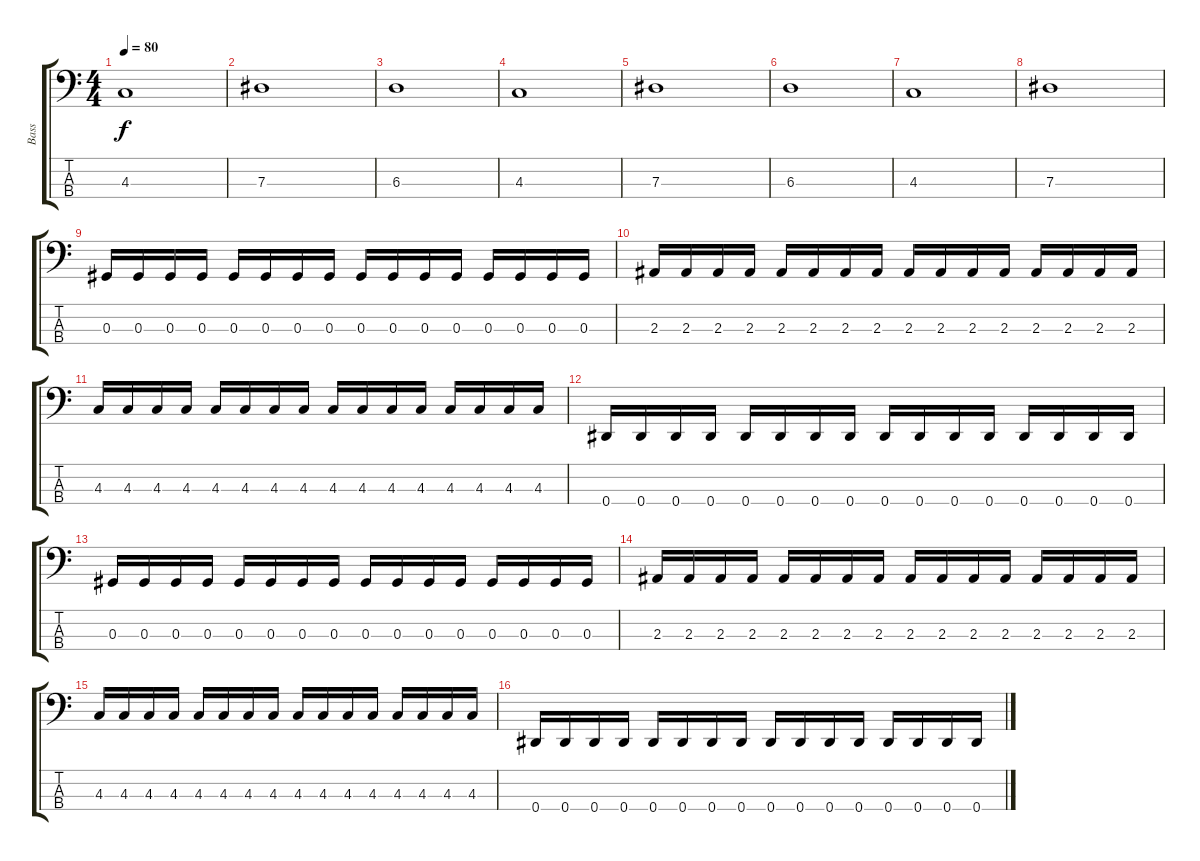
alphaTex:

\track ("Bass" "Bass") {instrument electricbassfinger}
\staff {score tabs}
\tuning (Gb2 Db2 Ab1 Eb1) {hide}
\ts (4 4)
\tempo 80
\clef f4
\ks c
4.3.1{dy f} |
7.3.1 |
6.3.1 |
4.3.1 |
7.3.1 |
6.3.1 |
4.3.1 |
7.3.1 |
0.3.16 0.3.16 0.3.16 0.3.16 0.3.16 0.3.16 0.3.16 0.3.16 0.3.16 0.3.16 0.3.16 0.3.16 0.3.16 0.3.16 0.3.16 0.3.16 |
2.3.16 2.3.16 2.3.16 2.3.16 2.3.16 2.3.16 2.3.16 2.3.16 2.3.16 2.3.16 2.3.16 2.3.16 2.3.16 2.3.16 2.3.16 2.3.16 |
4.3.16 4.3.16 4.3.16 4.3.16 4.3.16 4.3.16 4.3.16 4.3.16 4.3.16 4.3.16 4.3.16 4.3.16 4.3.16 4.3.16 4.3.16 4.3.16 |
0.4.16 0.4.16 0.4.16 0.4.16 0.4.16 0.4.16 0.4.16 0.4.16 0.4.16 0.4.16 0.4.16 0.4.16 0.4.16 0.4.16 0.4.16 0.4.16 |
0.3.16 0.3.16 0.3.16 0.3.16 0.3.16 0.3.16 0.3.16 0.3.16 0.3.16 0.3.16 0.3.16 0.3.16 0.3.16 0.3.16 0.3.16 0.3.16 |
2.3.16 2.3.16 2.3.16 2.3.16 2.3.16 2.3.16 2.3.16 2.3.16 2.3.16 2.3.16 2.3.16 2.3.16 2.3.16 2.3.16 2.3.16 2.3.16 |
4.3.16 4.3.16 4.3.16 4.3.16 4.3.16 4.3.16 4.3.16 4.3.16 4.3.16 4.3.16 4.3.16 4.3.16 4.3.16 4.3.16 4.3.16 4.3.16 |
0.4.16 0.4.16 0.4.16 0.4.16 0.4.16 0.4.16 0.4.16 0.4.16 0.4.16 0.4.16 0.4.16 0.4.16 0.4.16 0.4.16 0.4.16 0.4.16
